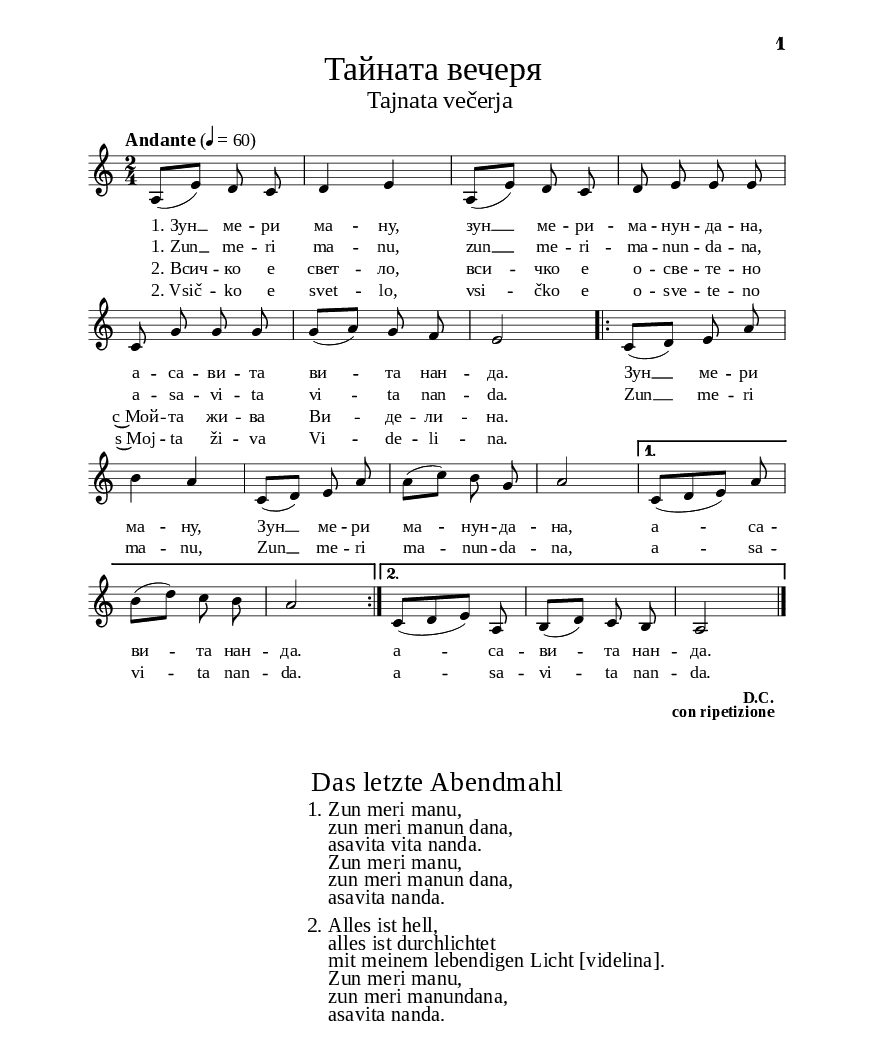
\version "2.24.3"

% include paper part and global functions
\include "include/globals.ily"

\bookpart {
  \label #'ref066_1
  \tocItem \markup "Тайната вечеря – Tajnata večerja"
  \include "include/bookpart-paper.ily"
  \score {
    \include "include/score-layout.ily"

    \new Voice \absolute  {
      \clef treble
      \key a \minor
      \time 2/4
      \tempoFunc "Andante" 4 "60"
      \autoBeamOff

      a8 ([ e'8 ]) d'8 c'8 | d'4 e'4 | a8 ([ e'8 ])  d'8 c'8 | d'8 e'8 e'8 e'8 \break |
      c'8 g'8 g'8 g'8 | g'8 ([a'8]) g'8 f'8 | e'2 \repeat volta 2 {
        c'8 ([ d'8 ]) e'8 a'8 |\break
        b'4 a'4 | c'8 ([ d'8 ]) e'8 a'8 | a'8 ([ c''8 ]) b'8 g'8 | a'2 |
      } \alternative {
        {
          c'8 ([ d' e' ]) a'  | \break
          b'8 ([ d''8 ]) c''8 b'8 | a'2 |
        } {  c'8 ([ d'8 e'8 ]) a8 | b8 ([ d'8 ]) c'8 b8 | a2 | \bar "|." \break }
      }
    }

    \addlyrics {
      "1. Зун" __ ме -- ри ма -- ну, зун __ ме -- ри -- ма -- нун -- да -- на,
      а -- са -- ви -- та ви -- та нан -- да. Зун __ ме -- ри
      ма -- ну, Зун __ ме -- ри ма -- нун -- да -- на, а -- са --
      ви -- та  нан -- да.  а -- са -- ви -- та  нан -- да.
    }

    \addlyrics {
      "1. Zun" __ me -- ri ma -- nu, zun __ me -- ri -- ma -- nun -- da -- na,
      a -- sa -- vi -- ta vi -- ta nan -- da. Zun __ me -- ri
      ma -- nu, Zun __ me -- ri ma -- nun -- da -- na, a -- sa --
      vi -- ta  nan -- da.  a -- sa -- vi -- ta  nan -- da.
    }

    \addlyrics {
      "2. Всич" -- ко е свет -- ло, вси -- чко е о -- све -- те -- но
      с~Мой -- та жи -- ва Ви -- де -- ли -- на.
    }


    \addlyrics {
      "2. Vsič" -- ko e svet -- lo, vsi -- čko e o -- sve -- te -- no
      s~Moj -- ta ži -- va Vi -- de -- li -- na.
    }


    \header {
      title = \titleFunc "Тайната вечеря "" Tajnata večerja"
    }

    \midi{}

  } % score

    \markup \empty-one
    
  \markup \dc-two "D.C." "con ripetizione"

   \markup \vspace #2

  % include foreign translation(s) of the song
  \version "2.24.3"

\markup \fill-line { \fontsize #deTitleFontSize "Das letzte Abendmahl" }
\markup \null
\markup \abs-fontsize #10 {
   \hspace #30
  \override #`(baseline-skip . ,deCoupletBaselineSkip)

  \column {
    \line {   1. Zun meri manu, }
    \line {   "   " zun meri manun dana, }
    \line {   "   " asavita vita nanda. }
    \line {   "   " Zun meri manu, }
    \line {   "   " zun meri manun dana, }

    \line {   "   " asavita nanda. }
    \vspace #0.5

    \line {   2.  Alles ist hell, }

    \line {   "   " alles ist durchlichtet }

    \line {   "   " mit meinem lebendigen Licht [videlina]. }

    \line {   "   " Zun meri manu, }

    \line {   "   " zun meri manundana, }

    \line {   "   " asavita nanda. }
  }
}


} % bookpart
